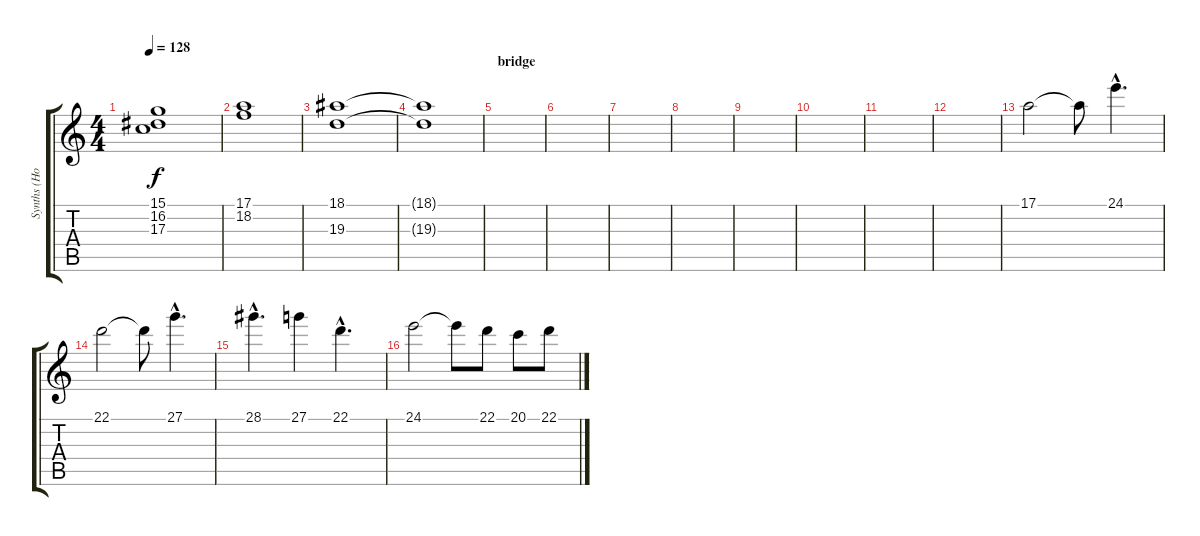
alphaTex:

\track ("Synths (Hodgson)" "Synths (Ho") {instrument stringensemble1}
\staff {score tabs}
\tuning (E4 B3 G3 D3 A2 E2) {hide}
\ts (4 4)
\tempo 128
\clef g2
\ks c
(15.1 16.2 17.3).1{dy f} |
(17.1 18.2).1 |
(18.1 19.3).1 |
(18.1{t} 19.3{t}).1 |
\section ("" "bridge")
|
|
|
|
|
|
|
|
17.1.2{volume 11 instrument stringensemble1} 17.1{t}.8 24.1{hac}.4{d} |
22.1.2 22.1{t}.8 27.1{hac}.4{d} |
28.1{hac}.4{d} 27.1.4 22.1{hac}.4{d} |
24.1.2 24.1{t}.8 22.1.8 20.1.8 22.1.8
